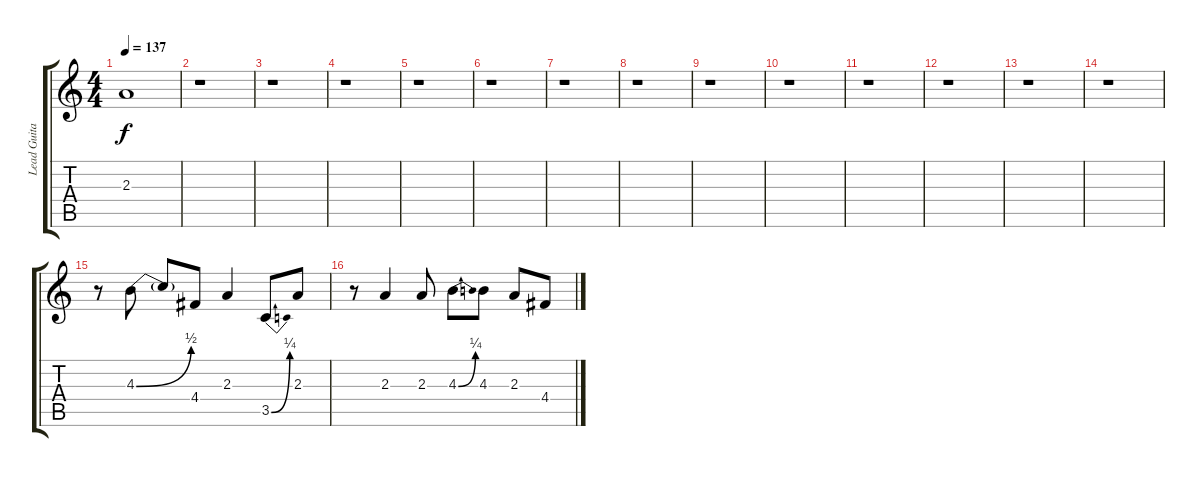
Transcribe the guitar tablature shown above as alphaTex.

\track ("Lead Guitar 2" "Lead Guita") {instrument distortionguitar}
\staff {score tabs}
\tuning (E4 B3 G3 D3 A2 E2) {hide}
\ts (4 4)
\tempo 137
\clef g2
\ks c
2.3.1{dy f} |
r.1 |
r.1 |
r.1 |
r.1 |
r.1 |
r.1 |
r.1 |
r.1 |
r.1 |
r.1 |
r.1 |
r.1 |
r.1 |
r.8 4.3{be (bend 0 0 60 2)}.8 4.3{t}.8 4.4.8 2.3.4 3.5{be (bend 0 0 60 1)}.8 2.3.8 |
r.8 2.3.4 2.3.8 4.3{be (bend 0 0 60 1)}.8 4.3.8 2.3.8 4.4.8
